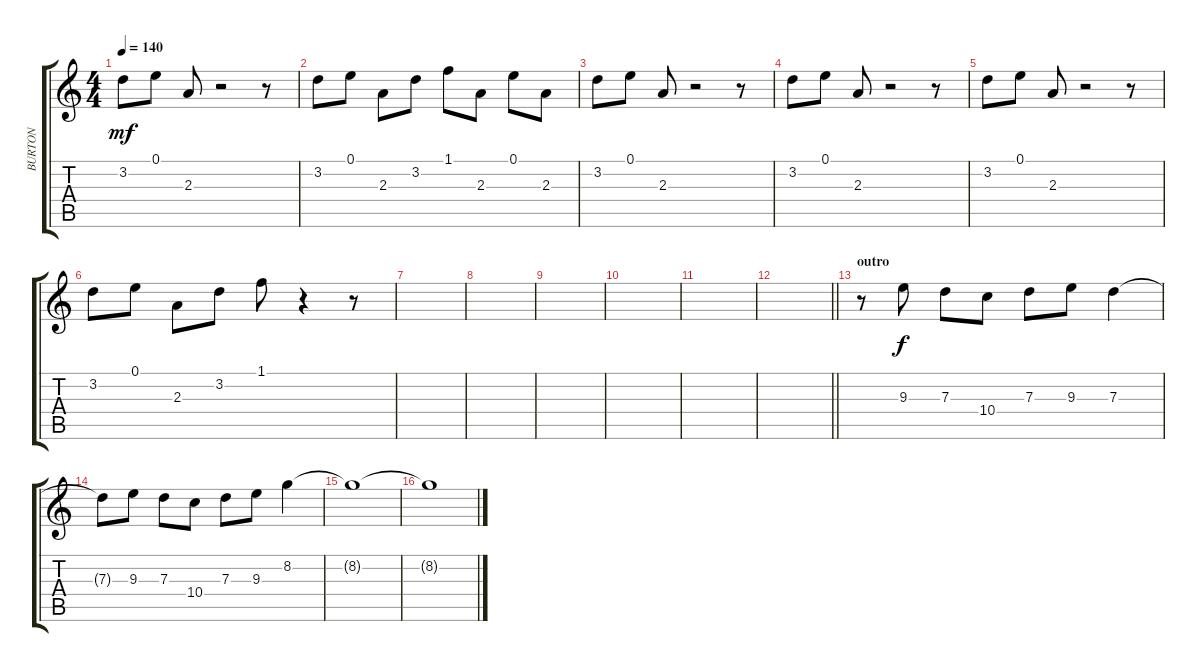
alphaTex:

\track ("BURTON" "BURTON") {instrument electricguitarjazz}
\staff {score tabs}
\tuning (E4 B3 G3 D3 A2 E2) {hide}
\ts (4 4)
\tempo 140
\clef g2
\ks c
3.2.8{dy mf} 0.1.8 2.3.8 r.2 r.8 |
3.2.8 0.1.8 2.3.8 3.2.8 1.1.8 2.3.8 0.1.8 2.3.8 |
3.2.8 0.1.8 2.3.8 r.2 r.8 |
3.2.8 0.1.8 2.3.8 r.2 r.8 |
3.2.8 0.1.8 2.3.8 r.2 r.8 |
3.2.8 0.1.8 2.3.8 3.2.8 1.1.8 r.4 r.8 |
|
|
|
|
|
\barLineRight lightlight
|
\section ("" "outro")
r.8 9.3.8{dy f} 7.3.8 10.4.8 7.3.8 9.3.8 7.3.4 |
7.3{t}.8 9.3.8 7.3.8 10.4.8 7.3.8 9.3.8 8.2.4 |
8.2{t}.1 |
8.2{t}.1
